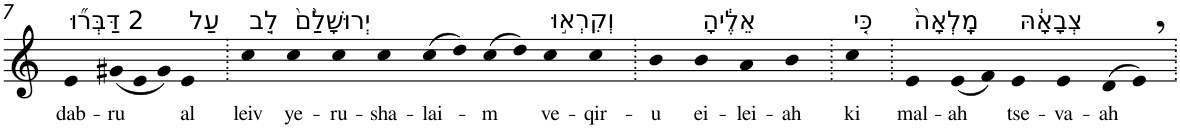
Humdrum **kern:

**kern	**text
*part1	*part1
*staff1	*staff1
*I"Piano	*
*I'Pno	*
!!LO:PB:g=z
*clefG2	*
*k[]	*
=7	=7
!LO:TX:a:t=2 דַּבְּר֞וּ	!
!	!LO:LY:b
4e	dab-
!	!LO:LY:b
(12g#X	-ru
12e	.
12g#)	.
!LO:TX:a:t=עַל	!
!	!LO:LY:b
4e	al
=8.	=8.
!LO:TX:a:t=לֵ֤ב	!
!	!LO:LY:b
4cc	leiv
!LO:TX:a:t=יְרוּשָׁלִַ֙ם֙	!
!	!LO:LY:b
4cc	ye-
!	!LO:LY:b
4cc	-ru-
!	!LO:LY:b
4cc	-sha-
!	!LO:LY:b
(8cc	-lai-
8dd)	.
!	!LO:LY:b
(8cc	-m
8dd)	.
!LO:TX:a:t=וְקִרְא֣וּ	!
!	!LO:LY:b
4cc	ve-
!	!LO:LY:b
4cc	-qir-
=9.	=9.
!	!LO:LY:b
4b	-u
!LO:TX:a:t=אֵלֶ֔יהָ	!
!	!LO:LY:b
4b	ei-
!	!LO:LY:b
4a	-lei-
!	!LO:LY:b
4b	-ah
=10.	=10.
!LO:TX:a:t=כִּ֤י	!
!	!LO:LY:b
4cc	ki
=11.	=11.
!LO:TX:a:t=מָֽלְאָה֙	!
!	!LO:LY:b
4e	mal-
!	!LO:LY:b
(8e	-ah
8f)	.
!LO:TX:a:t=צְבָאָ֔הּ	!
!	!LO:LY:b
4e	tse-
!	!LO:LY:b
4e	-va-
!	!LO:LY:b
(>8d	-ah
8e,)	.
=.	=.
*-	*-
